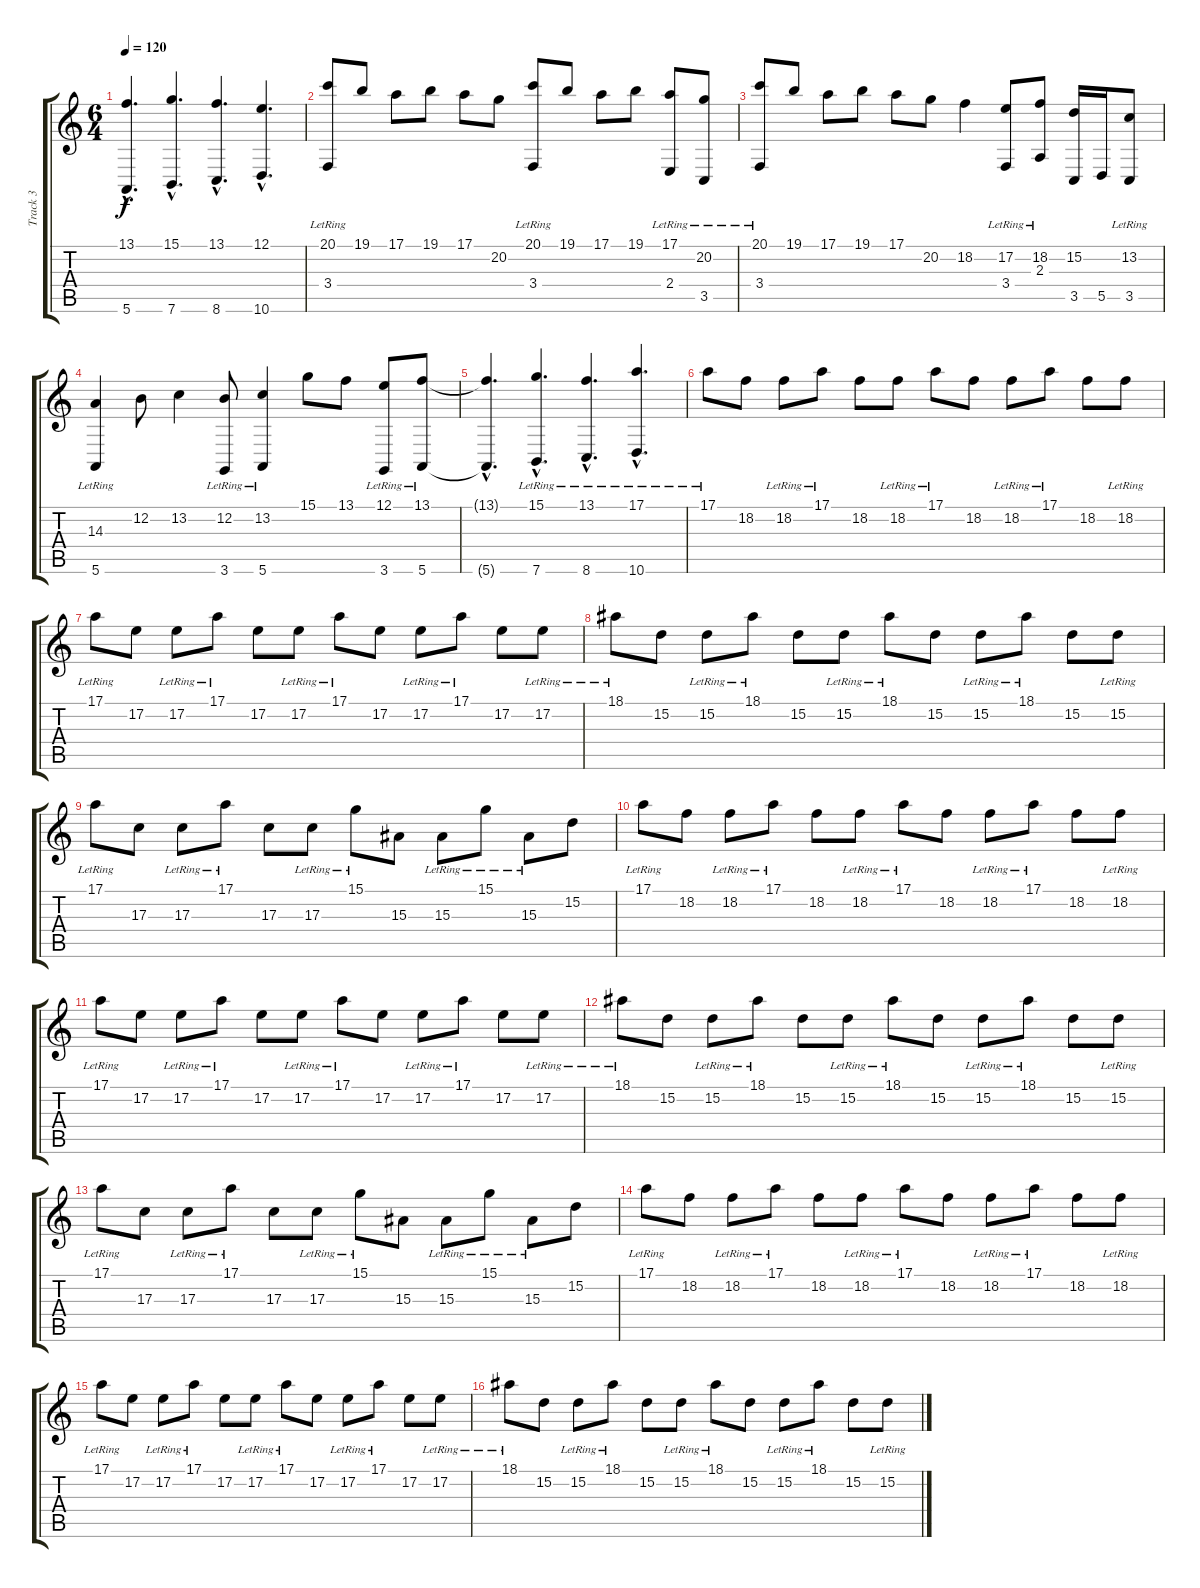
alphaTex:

\track ("Track 3" "Track 3") {instrument acousticgrandpiano}
\staff {score tabs}
\tuning (E4 B3 G3 D3 A2 E2) {hide}
\ts (6 4)
\tempo 120
\clef g2
\ks c
(13.1{hac t} 5.6{hac t}).4{d dy f} (15.1{hac} 7.6{hac}).4{d} (13.1{hac} 8.6{hac}).4{d} (12.1{hac} 10.6{hac}).4{d} |
(20.1 3.4{lr}).8 19.1.8 17.1.8 19.1.8 17.1.8 20.2.8 (20.1 3.4{lr}).8 19.1.8 17.1.8 19.1.8 (17.1 2.4{lr}).8 (20.2 3.5{lr}).8 |
(20.1 3.4{lr}).8 19.1.8 17.1.8 19.1.8 17.1.8 20.2.8 18.2.4 (17.2 3.4{lr}).8 (18.2 2.3{lr}).8 (15.2 3.5).16 5.5.16 (13.2 3.5{lr}).8 |
(14.3 5.6{lr}).4 12.2.8 13.2.4 (12.2 3.6{lr}).8 (13.2 5.6{lr}).4 15.1.8 13.1.8 (12.1 3.6{lr}).8 (13.1 5.6{lr}).8 |
(13.1{hac t} 5.6{hac t}).4{d} (15.1{hac} 7.6{hac lr}).4{d} (13.1{hac} 8.6{hac lr}).4{d} (17.1{hac} 10.6{hac lr}).4{d} |
17.1{lr}.8{volume 13} 18.2.8 18.2{lr}.8 17.1{lr}.8 18.2.8 18.2{lr}.8 17.1{lr}.8 18.2.8 18.2{lr}.8 17.1{lr}.8 18.2.8 18.2{lr}.8 |
17.1{lr}.8 17.2.8 17.2{lr}.8 17.1{lr}.8 17.2.8 17.2{lr}.8 17.1{lr}.8 17.2.8 17.2{lr}.8 17.1{lr}.8 17.2.8 17.2{lr}.8 |
18.1{lr}.8 15.2.8 15.2{lr}.8 18.1{lr}.8 15.2.8 15.2{lr}.8 18.1{lr}.8 15.2.8 15.2{lr}.8 18.1{lr}.8 15.2.8 15.2{lr}.8 |
17.1{lr}.8 17.3.8 17.3{lr}.8 17.1{lr}.8 17.3.8 17.3{lr}.8 15.1{lr}.8 15.3.8 15.3{lr}.8 15.1{lr}.8 15.3{lr}.8 15.2.8 |
17.1{lr}.8{volume 13} 18.2.8 18.2{lr}.8 17.1{lr}.8 18.2.8 18.2{lr}.8 17.1{lr}.8 18.2.8 18.2{lr}.8 17.1{lr}.8 18.2.8 18.2{lr}.8 |
17.1{lr}.8 17.2.8 17.2{lr}.8 17.1{lr}.8 17.2.8 17.2{lr}.8 17.1{lr}.8 17.2.8 17.2{lr}.8 17.1{lr}.8 17.2.8 17.2{lr}.8 |
18.1{lr}.8 15.2.8 15.2{lr}.8 18.1{lr}.8 15.2.8 15.2{lr}.8 18.1{lr}.8 15.2.8 15.2{lr}.8 18.1{lr}.8 15.2.8 15.2{lr}.8 |
17.1{lr}.8 17.3.8 17.3{lr}.8 17.1{lr}.8 17.3.8 17.3{lr}.8 15.1{lr}.8 15.3.8 15.3{lr}.8 15.1{lr}.8 15.3{lr}.8 15.2.8 |
17.1{lr}.8{volume 13} 18.2.8 18.2{lr}.8 17.1{lr}.8 18.2.8 18.2{lr}.8 17.1{lr}.8 18.2.8 18.2{lr}.8 17.1{lr}.8 18.2.8 18.2{lr}.8 |
17.1{lr}.8 17.2.8 17.2{lr}.8 17.1{lr}.8 17.2.8 17.2{lr}.8 17.1{lr}.8 17.2.8 17.2{lr}.8 17.1{lr}.8 17.2.8 17.2{lr}.8 |
18.1{lr}.8 15.2.8 15.2{lr}.8 18.1{lr}.8 15.2.8 15.2{lr}.8 18.1{lr}.8 15.2.8 15.2{lr}.8 18.1{lr}.8 15.2.8 15.2{lr}.8
